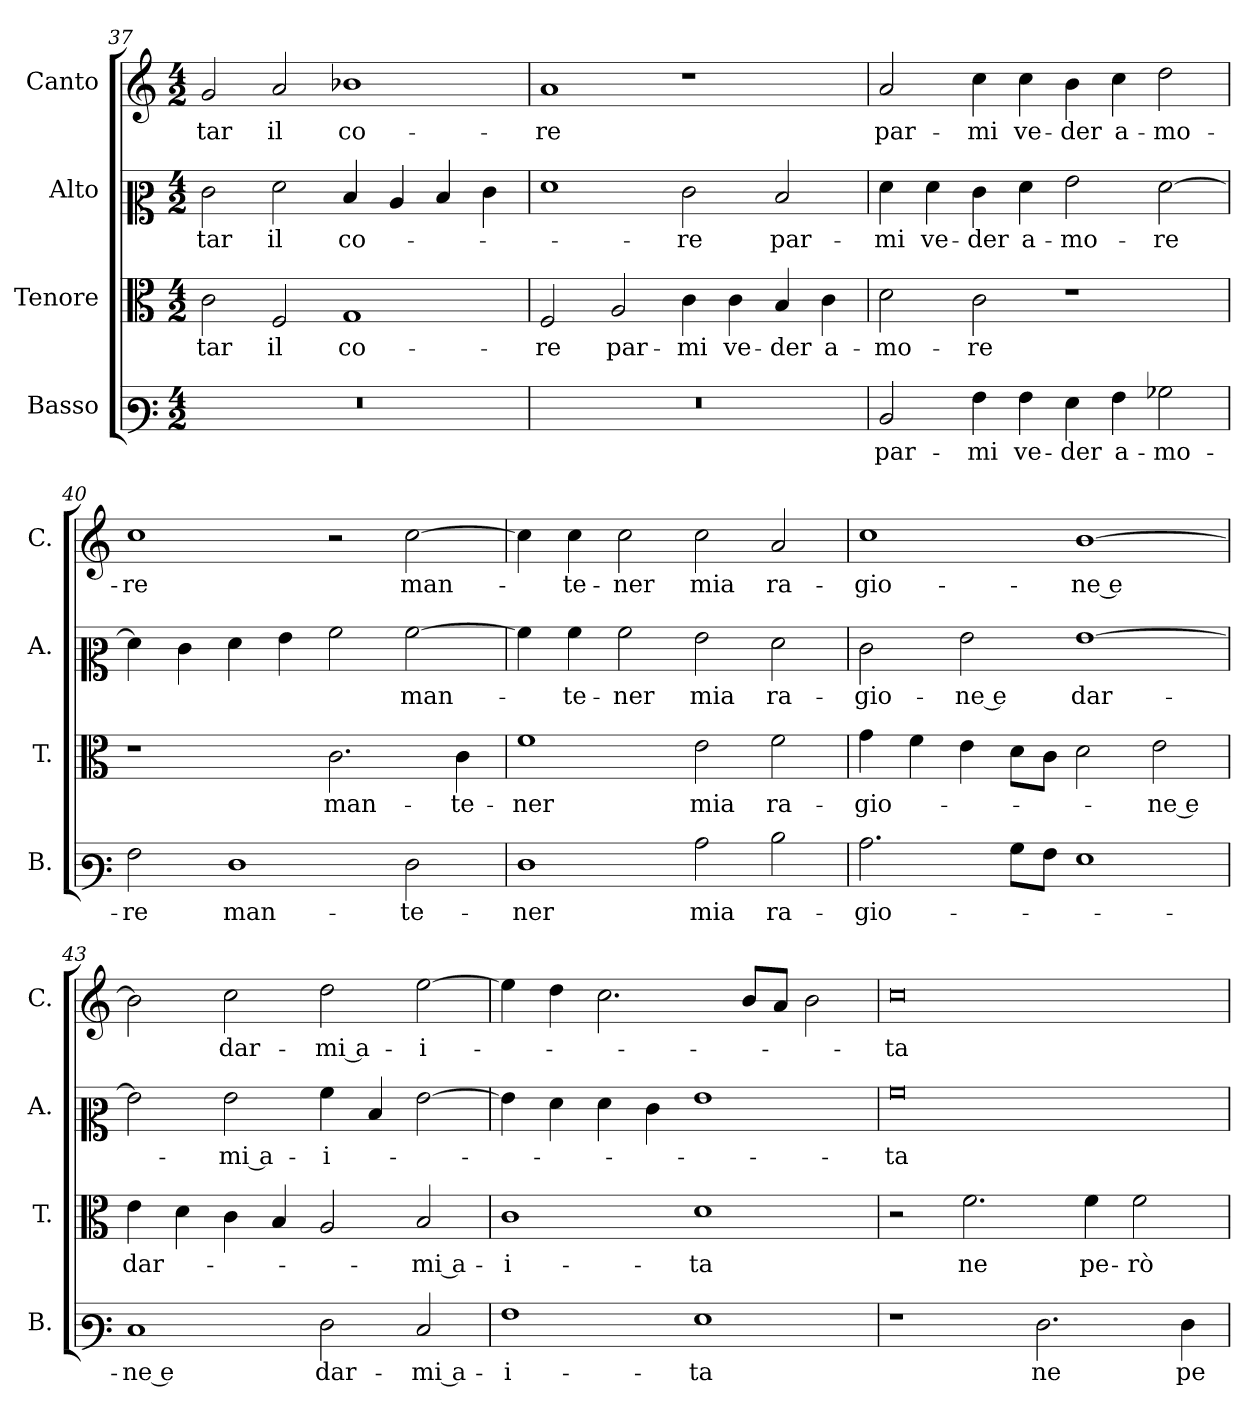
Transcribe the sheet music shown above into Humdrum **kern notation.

**kern	**text	**kern	**text	**kern	**text	**kern	**text
*part4	*part4	*part3	*part3	*part2	*part2	*part1	*part1
*staff4	*staff4	*staff3	*staff3	*staff2	*staff2	*staff1	*staff1
*I"Basso	*	*I"Tenore	*	*I"Alto	*	*I"Canto	*
*I'B.	*	*I'T.	*	*I'A.	*	*I'C.	*
!!LO:LB:g=z
*clefF3	*	*clefC3	*	*clefC2	*	*clefG2	*
*k[]	*	*k[]	*	*k[]	*	*k[]	*
*M4/2	*	*M4/2	*	*M4/2	*	*M4/2	*
=37	=37	=37	=37	=37	=37	=37	=37
0r	.	2c\	-tar	2e\	-tar	2g/	-tar
.	.	2F/	il	2f\	il	2a/	il
.	.	1G	co-	4d/	co-	1b-X	co-
.	.	.	.	4c/	.	.	.
.	.	.	.	4d/	.	.	.
.	.	.	.	4e\	.	.	.
=38	=38	=38	=38	=38	=38	=38	=38
0r	.	2F/	-re	1f	.	1a	-re
.	.	2A/	par-	.	.	.	.
.	.	4c\	-mi	2e\	-re	1r	.
.	.	4c\	ve-	.	.	.	.
.	.	4B/	-der	2d/	par-	.	.
.	.	4c\	a-	.	.	.	.
=39	=39	=39	=39	=39	=39	=39	=39
2D/	par-	2d\	-mo-	4f\	-mi	2a/	par-
.	.	.	.	4f\	ve-	.	.
4A\	-mi	2c\	-re	4e\	-der	4cc\	-mi
4A\	ve-	.	.	4f\	a-	4cc\	ve-
4G\	-der	1r	.	2g\	-mo-	4b\	-der
4A\	a-	.	.	.	.	4cc\	a-
2B-X\	-mo-	.	.	[2f\	-re	2dd\	-mo-
=40	=40	=40	=40	=40	=40	=40	=40
2A\	-re	1r	.	4f\]	.	1cc	-re
.	.	.	.	4e\	.	.	.
1F	man-	.	.	4f\	.	.	.
.	.	.	.	4g\	.	.	.
.	.	2.c\	man-	2a\	.	2r	.
2F\	-te-	.	.	[2a\	man-	[2cc\	man-
.	.	4c\	-te-	.	.	.	.
!!LO:LB:g=z
=41	=41	=41	=41	=41	=41	=41	=41
1F	-ner	1f	-ner	4a\]	.	4cc\]	.
.	.	.	.	4a\	-te-	4cc\	-te-
.	.	.	.	2a\	-ner	2cc\	-ner
2c\	mia	2e\	mia	2g\	mia	2cc\	mia
2d\	ra-	2f\	ra-	2f\	ra-	2a/	ra-
=42	=42	=42	=42	=42	=42	=42	=42
2.c\	-gio-	4g\	-gio-	2e\	-gio-	1cc	-gio-
.	.	4f\	.	.	.	.	.
.	.	4e\	.	2g\	-ne e	.	.
8B\L	.	8d\L	.	.	.	.	.
8A\J	.	8c\J	.	.	.	.	.
1G	.	2d\	.	[1g	dar-	[1b	-ne e
.	.	2e\	-ne e	.	.	.	.
=43	=43	=43	=43	=43	=43	=43	=43
1E	-ne e	4e\	dar-	2g\]	.	2b\]	.
.	.	4d\	.	.	.	.	.
.	.	4c\	.	2g\	-mi a-	2cc\	dar-
.	.	4B/	.	.	.	.	.
2F\	dar-	2A/	.	4a\	-i-	2dd\	-mi a-
.	.	.	.	4d/	.	.	.
2E/	-mi a-	2B/	-mi a-	[2g\	.	[2ee\	-i-
=44	=44	=44	=44	=44	=44	=44	=44
1A	-i-	1c	-i-	4g\]	.	4ee\]	.
.	.	.	.	4f\	.	4dd\	.
.	.	.	.	4f\	.	2.cc\	.
.	.	.	.	4e\	.	.	.
1G	-ta	1d	-ta	1g	.	.	.
.	.	.	.	.	.	8b/L	.
.	.	.	.	.	.	8a/J	.
.	.	.	.	.	.	2b\	.
!!LO:PB:g=z
=45	=45	=45	=45	=45	=45	=45	=45
1r	.	2r	.	0a	-ta	0cc	-ta
.	.	2.f\	ne	.	.	.	.
2.F\	ne	.	.	.	.	.	.
.	.	4f\	pe-	.	.	.	.
.	.	2f\	-rò	.	.	.	.
4F\	pe-	.	.	.	.	.	.
=	=	=	=	=	=	=	=
*-	*-	*-	*-	*-	*-	*-	*-
